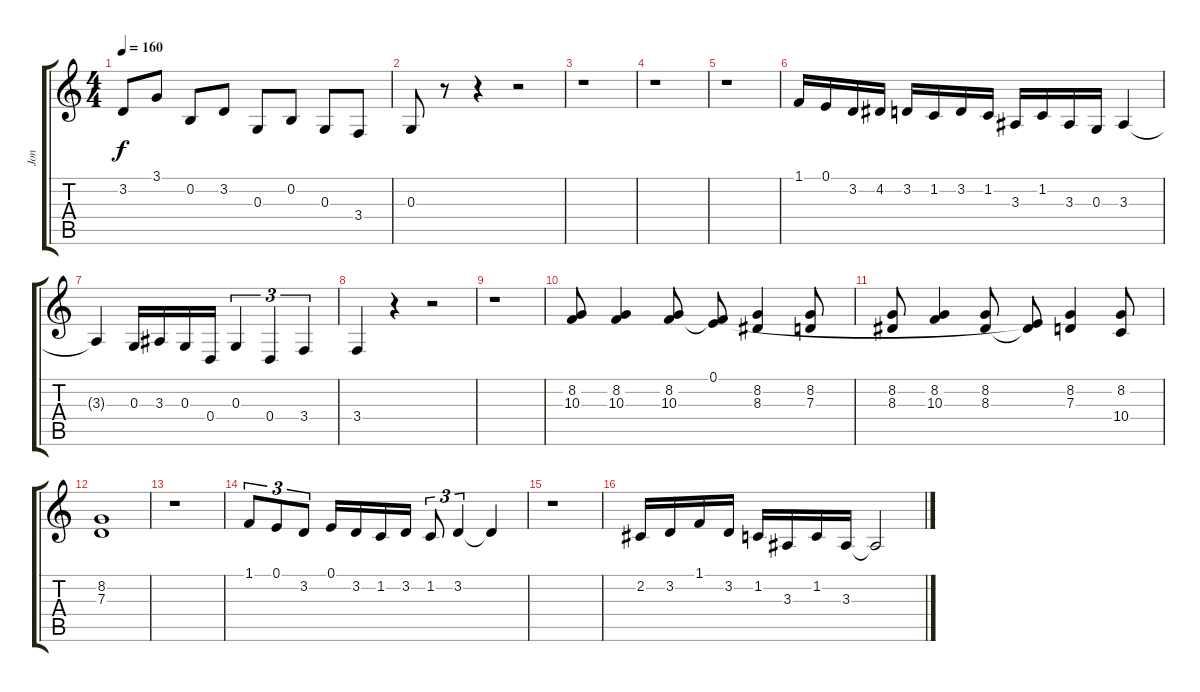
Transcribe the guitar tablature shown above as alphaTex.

\track ("Jon" "Jon") {instrument drawbarorgan}
\staff {score tabs}
\tuning (E4 B3 G3 D3 A2 D2) {hide}
\ts (4 4)
\tempo 160
\clef g2
\ks c
3.2{t}.8{dy f} 3.1.8 0.2.8 3.2.8 0.3.8 0.2.8 0.3.8 3.4.8 |
0.3.8 r.8 r.4 r.2 |
r.1 |
r.1 |
r.1 |
1.1.16 0.1.16 3.2.16 4.2.16 3.2.16 1.2.16 3.2.16 1.2.16 3.3.16 1.2.16 3.3.16 0.3.16 3.3.4 |
3.3{t}.4 0.3.16 3.3.16 0.3.16 0.4.16 0.3.4{tu (3 2)} 0.4.4{tu (3 2)} 3.4.4{tu (3 2)} |
3.4.4 r.4 r.2 |
r.1 |
(8.2 10.3).8 (8.2 10.3).4 (8.2 10.3).8 (0.1 10.3{t}).8 (8.2 8.3).4 (8.2 7.3).8 |
(8.2 8.3).8 (8.2 10.3).4 (8.2 8.3).8 (0.1{t} 8.3{t}).8 (8.2 7.3).4 (8.2 10.4).8 |
(8.2 7.3).1 |
r.1 |
1.1.8{tu (3 2)} 0.1.8{tu (3 2)} 3.2.8{tu (3 2)} 0.1.16 3.2.16 1.2.16 3.2.16 1.2.8{tu (3 2)} 3.2.4{tu (3 2)} 3.2{t}.4 |
r.1 |
2.2.16 3.2.16 1.1.16 3.2.16 1.2.16 3.3.16 1.2.16 3.3.16 3.3{t}.2
